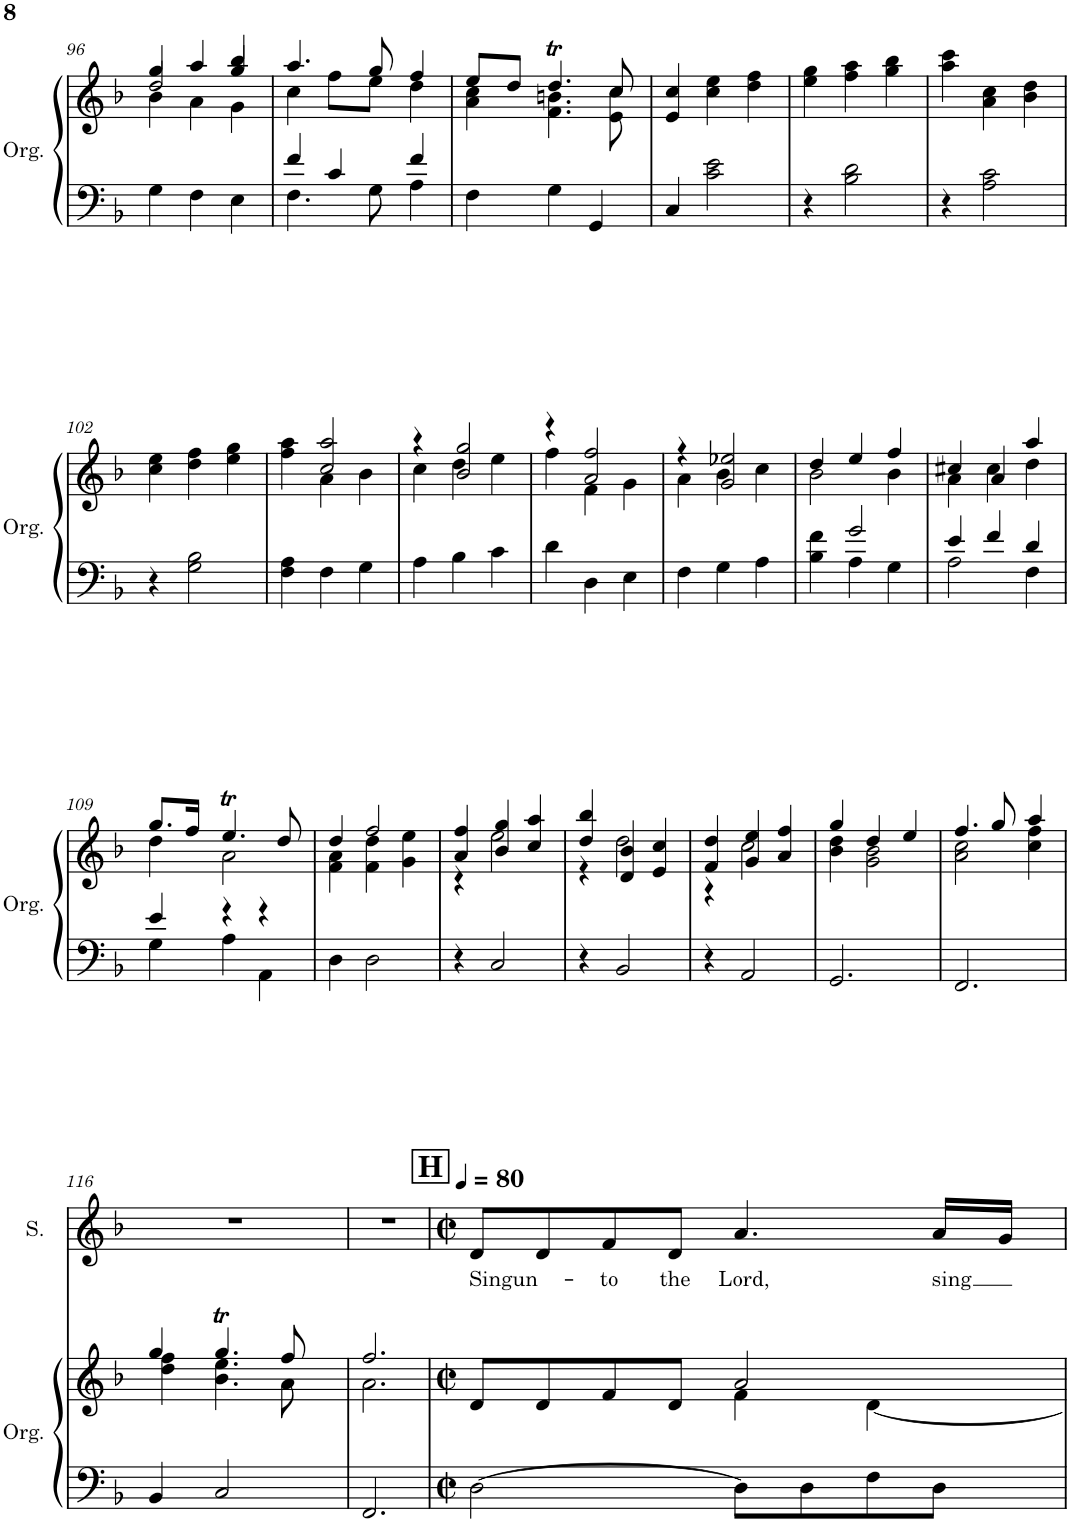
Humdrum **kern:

**kern	**kern	**kern	**text
*part2	*part2	*part1	*part1
*staff3	*staff2	*staff1	*staff1
*I"Organ	*	*I"Soprano	*
*I'Org.	*	*I'S.	*
!!LO:PB:g=z
*clefF4	*clefG2	*clefG2	*
*k[b-]	*k[b-]	*k[b-]	*
*M3/4	*M3/4	*M3/4	*
=96	=96	=96	=96
*	*^	*	*
*	*	*^	*	*
4G\	4gg/	4b-\	2dd/	2.r	.
4F\	4aa/	4a\	.	.	.
4E\	4bb-/	4g\	4gg/	.	.
*	*	*v	*v	*	*
=97	=97	=97	=97	=97
*^	*	*	*	*
4f/	4.F\	4.aa/	4cc\	2.r	.
4c/	.	.	8ff\L	.	.
.	8G\	8gg/	8ee\J	.	.
4f/	4A\	4ff/	4dd\	.	.
*v	*v	*	*	*	*
=98	=98	=98	=98	=98
4F\	8ee/L	4a\ 4cc\	2.r	.
.	8dd/J	.	.	.
4G\	4.ddT/	4.f\ 4.bn\	.	.
4GG/	.	.	.	.
.	8cc/	8e\ 8cc\	.	.
*	*v	*v	*	*
=99	=99	=99	=99
4C/	4e/ 4cc/	2.r	.
2c\ 2e\	4cc\ 4ee\	.	.
.	4dd\ 4ff\	.	.
=100	=100	=100	=100
4r	4ee\ 4gg\	2.r	.
2B-\ 2d\	4ff\ 4aa\	.	.
.	4gg\ 4bb-\	.	.
=101	=101	=101	=101
4r	4aa\ 4ccc\	2.r	.
2A\ 2c\	4a\ 4cc\	.	.
.	4b-\ 4dd\	.	.
!!LO:LB:g=z
=102	=102	=102	=102
4r	4cc\ 4ee\	2.r	.
2G\ 2B-\	4dd\ 4ff\	.	.
.	4ee\ 4gg\	.	.
=103	=103	=103	=103
*	*^	*	*
4F\ 4A\	4ff\ 4aa\	4ryy	2.r	.
4F\	2cc/ 2aa/	4a\	.	.
4G\	.	4b-\	.	.
=104	=104	=104	=104	=104
4A\	4r	4cc\	2.r	.
4B-\	2b-/ 2gg/	4dd\	.	.
4c\	.	4ee\	.	.
=105	=105	=105	=105	=105
4d\	4r	4ff\	2.r	.
4D\	2a/ 2ff/	4f\	.	.
4E\	.	4g\	.	.
=106	=106	=106	=106	=106
4F\	4r	4a\	2.r	.
4G\	2g/ 2ee-X/	4b-\	.	.
4A\	.	4cc\	.	.
=107	=107	=107	=107	=107
*^	*	*	*	*
4B-\ 4f\	4ryy	4dd/	2b-\	2.r	.
2g/	4A\	4ee/	.	.	.
.	4G\	4ff/	4b-\	.	.
=108	=108	=108	=108	=108	=108
4e/	2A\	4cc#X/	4a\	2.r	.
4f/	.	4a/	4cc#\	.	.
4d/	4F\	4aa/	4dd\	.	.
!!LO:LB:g=z
=109	=109	=109	=109	=109	=109
4e/	4G\	8.gg/L	4dd\	2.r	.
.	.	16ff/Jk	.	.	.
4r	4A\	4.eet/	2a\	.	.
4r	4AA\	.	.	.	.
.	.	8dd/	.	.	.
*v	*v	*	*	*	*
=110	=110	=110	=110	=110
4D\	4dd/	4f\ 4a\	2.r	.
2D\	2ff/	4f\ 4dd\	.	.
.	.	4g\ 4ee\	.	.
=111	=111	=111	=111	=111
4r	4a/ 4ff/	4r	2.r	.
2C/	4b-/ 4gg/	2ee\	.	.
.	4cc/ 4aa/	.	.	.
=112	=112	=112	=112	=112
4r	4dd/ 4bb-/	4r	2.r	.
2BB-/	4d/ 4b-/	2dd\	.	.
.	4e/ 4cc/	.	.	.
=113	=113	=113	=113	=113
4r	4f/ 4dd/	4r	2.r	.
2AA/	4g/ 4ee/	2cc\	.	.
.	4a/ 4ff/	.	.	.
=114	=114	=114	=114	=114
2.GG/	4gg/	4b-\ 4dd\	2.r	.
.	4dd/	2g\ 2b-\	.	.
.	4ee/	.	.	.
=115	=115	=115	=115	=115
2.FF/	4.ff/	2a\ 2cc\	2.r	.
.	8gg/	.	.	.
.	4aa/	4cc\ 4ff\	.	.
!!LO:LB:g=z
=116	=116	=116	=116	=116
4BB-/	4gg/	4dd\ 4ff\	2.r	.
2C/	4.ggT/	4.b-\ 4.ee\	.	.
.	8ff/	8a\	.	.
=117	=117	=117	=117	=117
2.FF/	2.ff/	2.a\	2.r	.
=118	=118	=118	=118	=118
!!LO:REH:place=s1:a:B:cj:fs=14:t=H
*M2/2	*M2/2	*	*M2/2	*
*met(c|)	*met(c|)	*	*met(c|)	*
*	*	*	*MM80	*
!	!	!	!	!LO:LY:b
[2D\	8d/L	2ryy	8d/L	Singun-
.	8d/	.	8d/	.
!	!	!	!	!LO:LY:b
.	8f/	.	8f/	-to
!	!	!	!	!LO:LY:b
.	8d/J	.	8d/J	the
!	!	!	!	!LO:LY:b
8D\L]	2a/	4f\	4.a/	Lord,
8D\	.	.	.	.
8F\	.	[4d\	.	.
!	!	!	!	!LO:LY:b
8D\J	.	.	16a/LL	sing
.	.	.	16g/JJ	.
*	*v	*v	*	*
=	=	=	=
*-	*-	*-	*-
